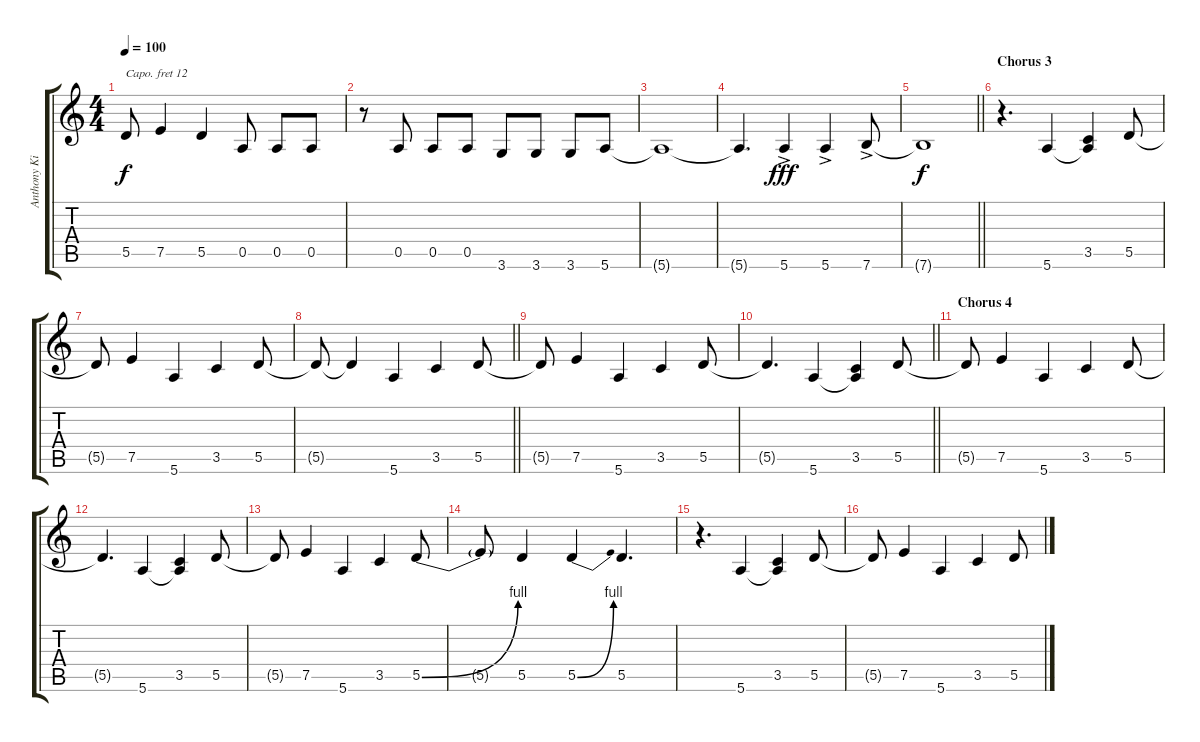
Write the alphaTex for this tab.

\track ("Anthony Kiedis - Vocal" "Anthony Ki") {instrument lead8bassandlead}
\staff {score tabs}
\capo 12
\tuning (E4 B3 G3 D3 A2 E2) {hide}
\ts (4 4)
\tempo 100
\clef g2
\ks c
5.5.8{dy f} 7.5.4 5.5.4 0.5.8 0.5.8 0.5.8 |
r.8 0.5.8 0.5.8 0.5.8 3.6.8 3.6.8 3.6.8 5.6.8 |
5.6{t}.1 |
5.6{t}.4{d} 5.6{ac}.4{dy fff} 5.6{ac}.4 7.6{ac}.8 |
\barLineRight lightlight
7.6{t}.1{dy f} |
\section ("" "Chorus 3")
r.4{d} 5.6.4 (3.5 5.6{t}).4 5.5.8 |
5.5{t}.8 7.5.4 5.6.4 3.5.4 5.5.8 |
\barLineRight lightlight
5.5{t}.8 5.5{t}.4 5.6.4 3.5.4 5.5.8 |
5.5{t}.8 7.5.4 5.6.4 3.5.4 5.5.8 |
\barLineRight lightlight
5.5{t}.4{d} 5.6.4 (3.5 5.6{t}).4 5.5.8 |
\section ("" "Chorus 4")
5.5{t}.8 7.5.4 5.6.4 3.5.4 5.5.8 |
5.5{t}.4{d} 5.6.4 (3.5 5.6{t}).4 5.5.8 |
5.5{t}.8 7.5.4 5.6.4 3.5.4 5.5{be (bend 0 0 60 4)}.8 |
5.5{t}.8 5.5.4 5.5{be (bend 0 0 60 4)}.4 5.5.4{d} |
r.4{d} 5.6.4 (3.5 5.6{t}).4 5.5.8 |
5.5{t}.8 7.5.4 5.6.4 3.5.4 5.5.8
